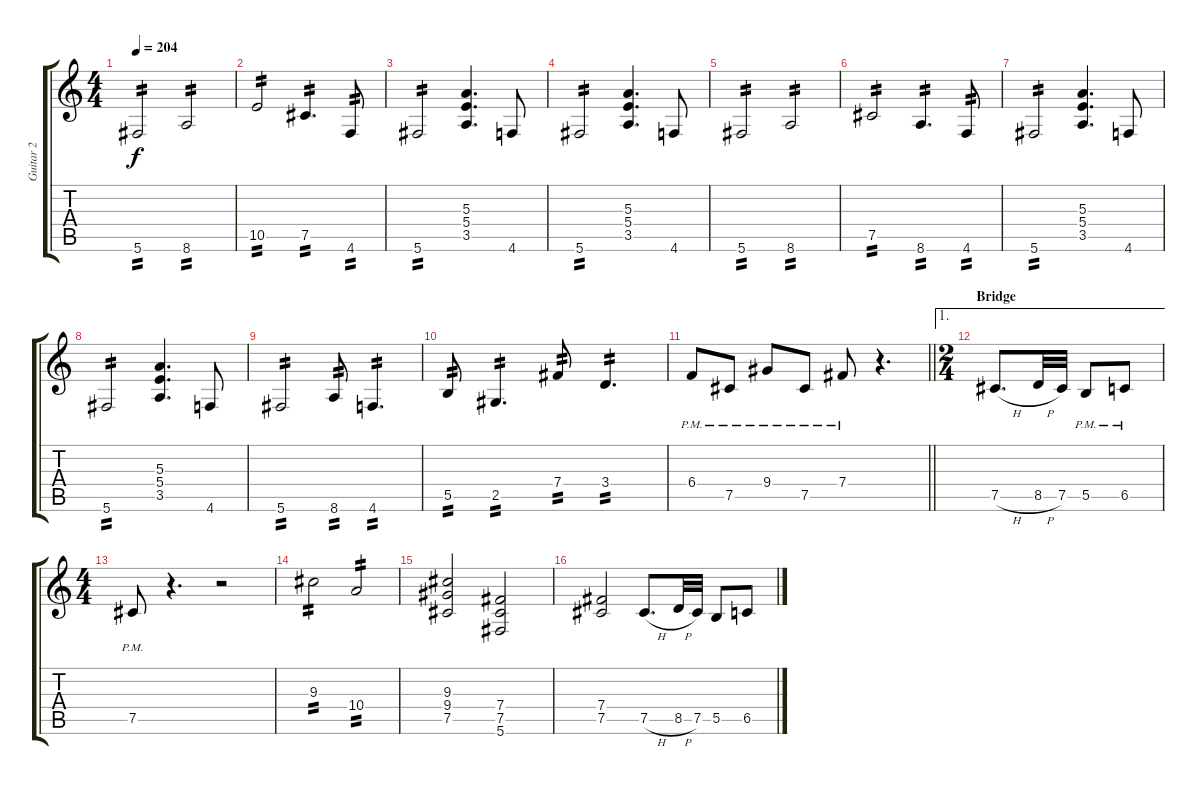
\track ("Guitar 2" "Guitar 2") {instrument distortionguitar}
\staff {score tabs}
\tuning (Db4 Ab3 E3 B2 Gb2 Db2) {hide}
\ts (4 4)
\tempo 204
\clef g2
\ks c
5.6.2{tp 2 dy f} 8.6.2{tp 2} |
10.5.2{tp 2} 7.5.4{d tp 2} 4.6.8{tp 2} |
5.6.2{tp 2} (5.3 5.4 3.5).4{d} 4.6.8 |
5.6.2{tp 2} (5.3 5.4 3.5).4{d} 4.6.8 |
5.6.2{tp 2} 8.6.2{tp 2} |
7.5.2{tp 2} 8.6.4{d tp 2} 4.6.8{tp 2} |
5.6.2{tp 2} (5.3 5.4 3.5).4{d} 4.6.8 |
5.6.2{tp 2} (5.3 5.4 3.5).4{d} 4.6.8 |
5.6.2{tp 2} 8.6.8{tp 2} 4.6.4{d tp 2} |
5.5.8{tp 2} 2.5.4{d tp 2} 7.4.8{tp 2} 3.4.4{d tp 2} |
\barLineRight lightlight
6.4{pm}.8 7.5{pm}.8 9.4{pm}.8 7.5{pm}.8 7.4{pm}.8 r.4{d} |
\ae 1
\ts (2 4)
\section ("" "Bridge")
7.5{h}.8{d} 8.5{h}.32 7.5.32 5.5{pm}.8 6.5{pm}.8 |
\ts (4 4)
7.5{pm}.8 r.4{d} r.2 |
9.3.2{tp 2} 10.4.2{tp 2} |
(9.3 9.4 7.5).2 (7.4 7.5 5.6).2 |
(7.4 7.5).2 7.5{h}.8{d} 8.5{h}.32 7.5.32 5.5.8 6.5.8
